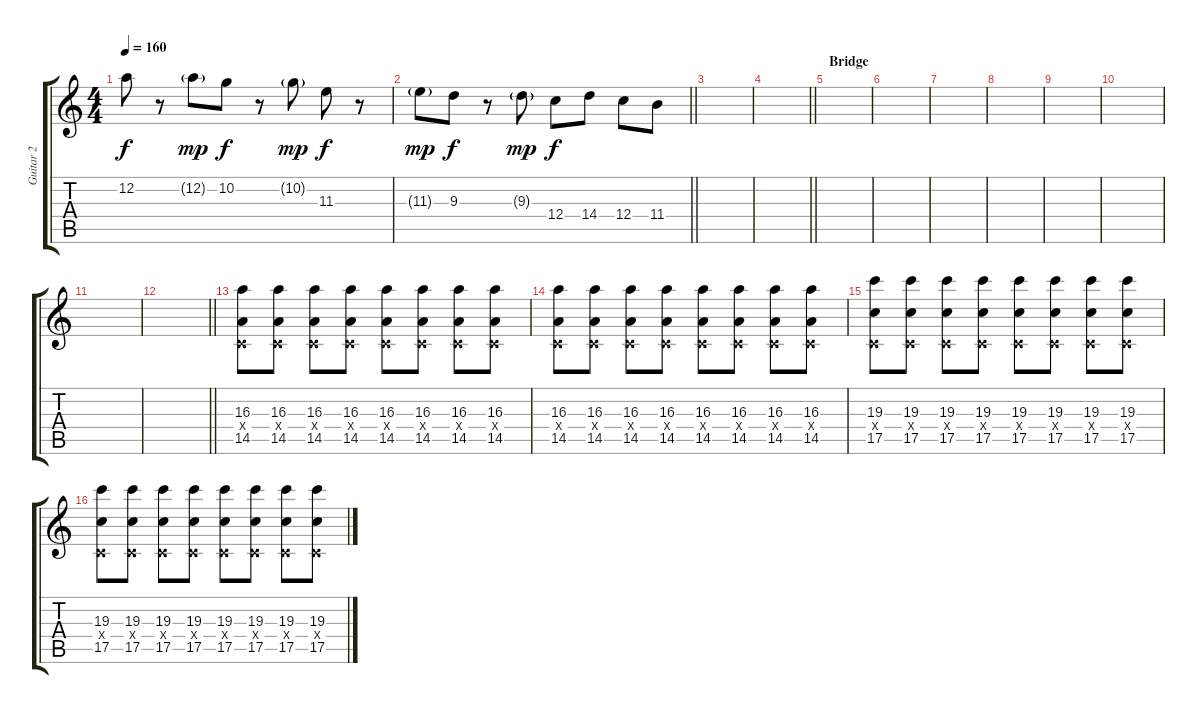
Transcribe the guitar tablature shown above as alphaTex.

\track ("Guitar 2" "Guitar 2") {instrument distortionguitar}
\staff {score tabs}
\tuning (D4 A3 F3 C3 G2 C2) {hide}
\ts (4 4)
\tempo 160
\clef g2
\ks c
12.2.8{dy f volume 6} r.8 12.2{g}.8{dy mp} 10.2.8{dy f} r.8 10.2{g}.8{dy mp} 11.3.8{dy f} r.8 |
\barLineRight lightlight
11.3{g}.8{dy mp} 9.3.8{dy f} r.8 9.3{g}.8{dy mp} 12.4.8{dy f} 14.4.8 12.4.8 11.4.8 |
\section ("" "")
|
\barLineRight lightlight
|
\section ("" "Bridge")
|
|
|
|
|
|
|
\barLineRight lightlight
|
\section ("" "")
(16.3 0.4{x} 14.5).8{volume 9} (16.3 0.4{x} 14.5).8 (16.3 0.4{x} 14.5).8 (16.3 0.4{x} 14.5).8 (16.3 0.4{x} 14.5).8 (16.3 0.4{x} 14.5).8 (16.3 0.4{x} 14.5).8 (16.3 0.4{x} 14.5).8 |
(16.3 0.4{x} 14.5).8 (16.3 0.4{x} 14.5).8 (16.3 0.4{x} 14.5).8 (16.3 0.4{x} 14.5).8 (16.3 0.4{x} 14.5).8 (16.3 0.4{x} 14.5).8 (16.3 0.4{x} 14.5).8 (16.3 0.4{x} 14.5).8 |
(19.3 0.4{x} 17.5).8 (19.3 0.4{x} 17.5).8 (19.3 0.4{x} 17.5).8 (19.3 0.4{x} 17.5).8 (19.3 0.4{x} 17.5).8 (19.3 0.4{x} 17.5).8 (19.3 0.4{x} 17.5).8 (19.3 0.4{x} 17.5).8 |
(19.3 0.4{x} 17.5).8 (19.3 0.4{x} 17.5).8 (19.3 0.4{x} 17.5).8 (19.3 0.4{x} 17.5).8 (19.3 0.4{x} 17.5).8 (19.3 0.4{x} 17.5).8 (19.3 0.4{x} 17.5).8 (19.3 0.4{x} 17.5).8
